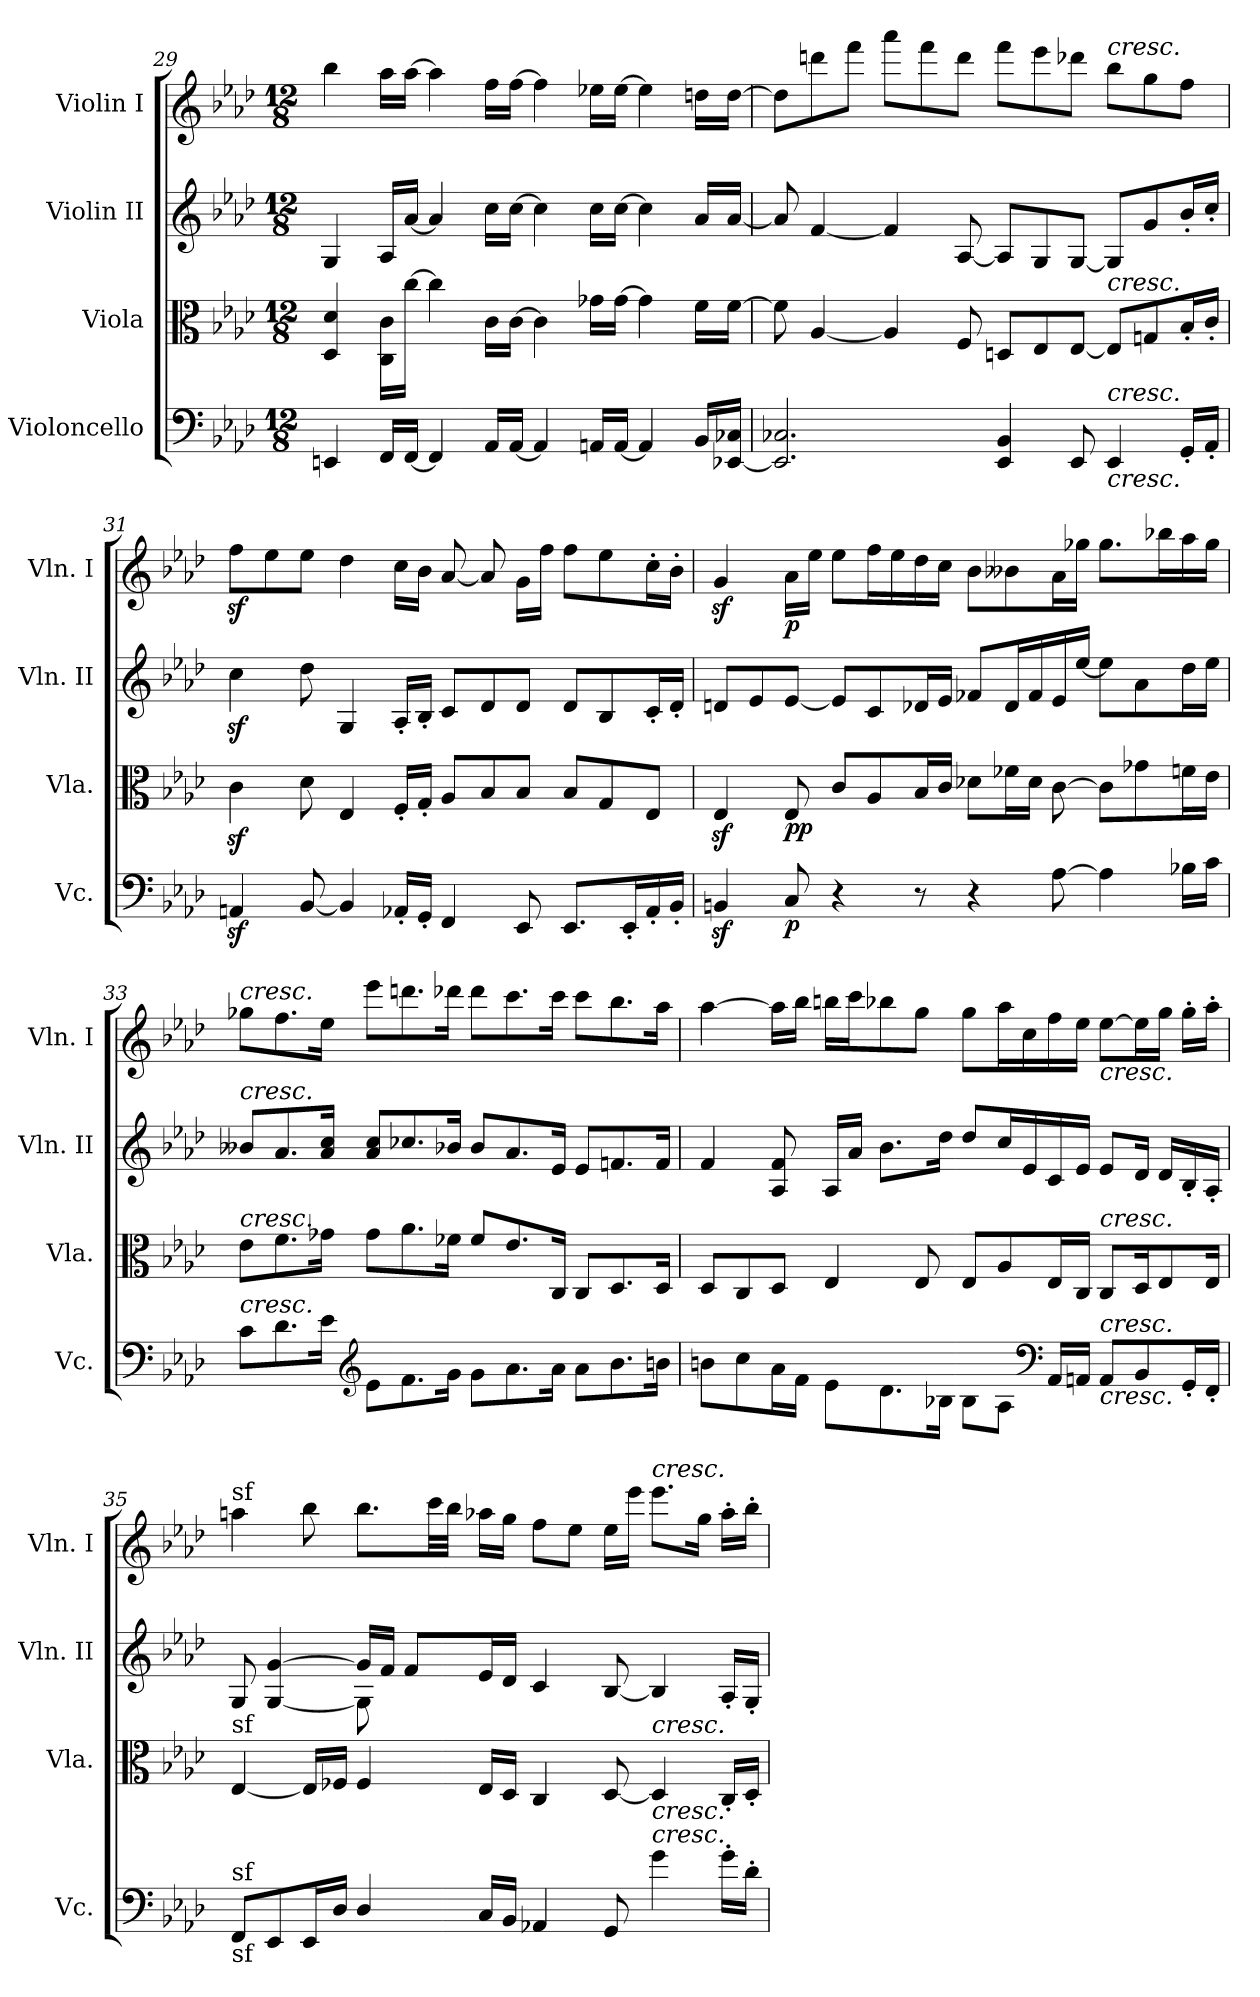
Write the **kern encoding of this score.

**kern	**dynam	**kern	**dynam	**kern	**kern	**dynam
*part4	*part4	*part3	*part3	*part2	*part1	*part1
*staff4	*staff4	*staff3	*staff3	*staff2	*staff1	*staff1
*I"Violoncello	*	*I"Viola	*	*I"Violin II	*I"Violin I	*
*I'Vc.	*	*I'Vla.	*	*I'Vln. II	*I'Vln. I	*
*clefF4	*	*clefC3	*	*clefG2	*clefG2	*
*k[b-e-a-d-]	*	*k[b-e-a-d-]	*	*k[b-e-a-d-]	*k[b-e-a-d-]	*
*A-:	*	*A-:	*	*A-:	*A-:	*
*M12/8	*	*M12/8	*	*M12/8	*M12/8	*
=29	=29	=29	=29	=29	=29	=29
4EEn/	.	4D-/ 4d-/	.	4G/	4bb-\	.
16FF/LL	.	16C\ 16c\LL	.	16A-/LL	16aa-\LL	.
[16FF/JJ	.	[16cc\JJ	.	[16a-/JJ	[16aa-\JJ	.
4FF/]	.	4cc\]	.	4a-/]	4aa-\]	.
16AA-/LL	.	16c\LL	.	16cc\LL	16ff\LL	.
[16AA-/JJ	.	[16c\JJ	.	[16cc\JJ	[16ff\JJ	.
4AA-/]	.	4c\]	.	4cc\]	4ff\]	.
16AAn/LL	.	16g-X\LL	.	16cc\LL	16ee-X\LL	.
[16AA/JJ	.	[16g-\JJ	.	[16cc\JJ	[16ee-\JJ	.
4AA/]	.	4g-\]	.	4cc\]	4ee-\]	.
16BB-/LL	.	16f\LL	.	16a-/LL	16ddn\LL	.
[16EE-X/ 16C-X/JJ	.	[16f\JJ	.	[16a-/JJ	[16dd\JJ	.
=30	=30	=30	=30	=30	=30	=30
2.EE-/] 2.C-X/	.	8f\]	.	8a-/]	8dd\L]	.
.	.	[4A-/	.	[4f/	8dddn\	.
.	.	.	.	.	8fff\J	.
.	.	4A-/]	.	4f/]	8aaa-\L	.
.	.	.	.	.	8fff\	.
.	.	8F/	.	[8A-/	8ddd\J	.
4EE-/ 4BB-/	.	8Dn/L	.	8A-/L]	8fff\L	.
.	.	8E-/	.	8G/	8eee-\	.
8EE-/	.	[8E-/J	.	[8G/J	8ddd-X\J	.
!	!	!	!	!	!LO:TX:a:i:t=cresc.	!
!	!	!LO:TX:a:i:t=cresc.	!	!	!	!
!LO:TX:b:i:t=cresc.	!	!	!	!	!	!
!LO:TX:a:i:t=cresc.	!	!	!	!	!	!
4EE-/	.	8E-/L]	.	8G/L]	8bb-\L	.
.	.	8Gn/	.	8g/	8gg\	.
16GG'/LL	.	16B-'/L	.	16b-'/L	8ff\J	.
16AA-'/JJ	.	16c'/JJ	.	16cc'/JJ	.	.
=31	=31	=31	=31	=31	=31	=31
4AAnz</	.	4cz<\	.	4ccz<\	8ffz<\L	.
.	.	.	.	.	8ee-\	.
[8BB-/	.	8d-\	.	8dd-\	8ee-\J	.
4BB-/]	.	4E-/	.	4G/	4dd-\	.
16AA-X'/LL	.	16F'/LL	.	16A-'/LL	16cc\LL	.
16GG'/JJ	.	16G'/JJ	.	16B-'/JJ	16b-\JJ	.
4FF/	.	8A-/L	.	8c/L	[8a-/	.
.	.	8B-/	.	8d-/	8a-/]	.
8EE-/	.	8B-/J	.	8d-/J	16g\LL	.
.	.	.	.	.	16ff\JJ	.
8.EE-/L	.	8B-/L	.	8d-/L	8ff\L	.
.	.	8G/	.	8B-/	8ee-\	.
16EE-'/L	.	.	.	.	.	.
16AA-'/	.	8E-/J	.	16c'/L	16cc'\L	.
16BB-'/JJ	.	.	.	16d-'/JJ	16b-'\JJ	.
=32	=32	=32	=32	=32	=32	=32
4BBnz</	.	4E-z</	.	8dn/L	4gz</	.
.	.	.	.	8e-/	.	.
!	!LO:DY:b	!	!LO:DY:b	!	!	!
!	!	!	!LO:DY:n=1:b	!	!	!LO:DY:b
8C/	p	8E-/	p p	[8e-/J	16a-\LL	p
.	.	.	.	.	16ee-\JJ	.
4r	.	8c/L	.	8e-/L]	8ee-\L	.
.	.	8A-/	.	8c/	16ff\L	.
.	.	.	.	.	16ee-\	.
8r	.	16B-/L	.	16d-X/L	16dd-\	.
.	.	16c/JJ	.	16e-/JJ	16cc\JJ	.
4r	.	8d-X\L	.	8f-X/L	8b-\L	.
.	.	16f-X\L	.	16d-/L	8b--X\	.
.	.	16d-\JJ	.	16f-/	.	.
[8A-\	.	[8c\	.	16e-/	16a-\L	.
.	.	.	.	[16ee-/JJ	16gg-X\JJ	.
4A-\]	.	8c\L]	.	8ee-\L]	8.gg-\L	.
.	.	8g-X\	.	8a-\	.	.
.	.	.	.	.	16bb-X\L	.
16B-X\LL	.	16fn\L	.	16dd-\L	16aa-\	.
16c\JJ	.	16e-\JJ	.	16ee-\JJ	16gg-\JJ	.
=33	=33	=33	=33	=33	=33	=33
!	!	!	!	!	!LO:TX:a:i:t=cresc.	!
!	!	!	!	!LO:TX:a:i:t=cresc.	!	!
!	!	!LO:TX:a:i:t=cresc.	!	!	!	!
!LO:TX:a:i:t=cresc.	!	!	!	!	!	!
8c\L	.	8e-\L	.	8b--X/L	8gg-X\L	.
8.d-\	.	8.f\	.	8.a-/	8.ff\	.
16e-\Jk	.	16g-X\Jk	.	16a-/ 16cc/Jk	16ee-\Jk	.
*clefG2	*	*	*	*	*	*
8e-\L	.	8g-\L	.	8a-/ 8cc/L	8eee-\L	.
8.f\	.	8.a-\	.	8.cc-X/	8.dddn\	.
16g\Jk	.	16f-X\Jk	.	16b-X/Jk	16ddd-X\Jk	.
8g\L	.	8f-/L	.	8b-/L	8ddd-\L	.
8.a-\	.	8.e-/	.	8.a-/	8.ccc\	.
16a-\Jk	.	16C/Jk	.	16e-/Jk	16ccc\Jk	.
8a-\L	.	8C/L	.	8e-/L	8ccc\L	.
8.b-\	.	8.D-/	.	8.fn/	8.bb-\	.
16bn\Jk	.	16D-/Jk	.	16f/Jk	16aa-\Jk	.
=34	=34	=34	=34	=34	=34	=34
8bn\L	.	8D-/L	.	4f/	[4aa-\	.
8cc\	.	8C/	.	.	.	.
16a-\L	.	8D-/J	.	8A-/ 8f/	16aa-\LL]	.
16f\JJ	.	.	.	.	16bb-\JJ	.
8e-\L	.	4E-/	.	16A-/LL	16bbn\LL	.
.	.	.	.	16a-/JJ	16ccc\J	.
8.d-\	.	.	.	8.b-\L	8bb-X\	.
.	.	8E-/	.	.	8gg\J	.
16B-X\Jk	.	.	.	16dd-\Jk	.	.
8B-\L	.	8E-/L	.	8dd-/L	8gg\L	.
8A-\J	.	8A-/	.	16cc/L	16aa-\L	.
.	.	.	.	16e-/	16cc\	.
*clefF4	*	*	*	*	*	*
16AA-/LL	.	16E-/L	.	16c/	16ff\	.
16AAn/JJ	.	16C/JJ	.	16e-/JJ	16ee-\JJ	.
!	!	!	!	!	!LO:TX:b:i:t=cresc.	!
!	!	!LO:TX:a:i:t=cresc.	!	!	!	!
!LO:TX:a:i:t=cresc.	!	!	!	!	!	!
!LO:TX:b:i:t=cresc.	!	!	!	!	!	!
8AA/L	.	8C/L	.	8e-/L	[8ee-\L	.
8BB-/	.	16D-/K	.	16d-/Jk	16ee-\L]	.
.	.	8E-/	.	16d-/LL	16gg\JJ	.
16GG'/L	.	.	.	16B-'/	16gg'\LL	.
16FF'/JJ	.	16E-/Jk	.	16A-'/JJ	16aa-'\JJ	.
=35	=35	=35	=35	=35	=35	=35
*	*	*	*	*^	*	*
!	!	!	!	!	!	!LO:TX:a:t=sf	!
!	!	!LO:TX:a:t=sf	!	!	!	!	!
!LO:TX:a:t=sf	!	!	!	!	!	!	!
!LO:TX:b:t=sf	!	!	!	!	!	!	!
8FF/L	.	[4E-/	.	8G/	4.ryy	4aan\	.
8EE-/	.	.	.	[4G/ [4g/	.	.	.
16EE-/L	.	16E-/LL]	.	.	.	8bb-\	.
16D-/JJ	.	16F-X/JJ	.	.	.	.	.
4D-/	.	4F-/	.	16g/LL]	8G\]	8.bb-\L	.
.	.	.	.	16f/JJ	.	.	.
.	.	.	.	8f/L	1ryy	.	.
.	.	.	.	.	.	32ccc\LL	.
.	.	.	.	.	.	32bb-\JJJ	.
16C/LL	.	16E-/LL	.	16e-/L	.	16aa-X\LL	.
16BB-/JJ	.	16D-/JJ	.	16d-/JJ	.	16gg\JJ	.
4AA-X/	.	4C/	.	4c/	.	8ff\L	.
.	.	.	.	.	.	8ee-\J	.
8GG/	.	[8D-/	.	[8B-/	.	16ee-\LL	.
.	.	.	.	.	.	16eee-\JJ	.
!	!	!	!	!	!	!LO:TX:a:i:t=cresc.	!
!	!	!LO:TX:a:i:t=cresc.	!	!	!	!	!
!	!	!LO:TX:b:i:t=cresc.	!	!	!	!	!
!LO:TX:a:i:t=cresc.	!	!	!	!	!	!	!
4g\	.	4D-/]	.	4B-/]	.	8.eee-\L	.
.	.	.	.	.	.	16gg\Jk	.
16g'\LL	.	16C'/LL	.	16A-'/LL	.	16aa-'\LL	.
16d-'\JJ	.	16D-'/JJ	.	16G'/JJ	.	16bb-'\JJ	.
*	*	*	*	*v	*v	*	*
=	=	=	=	=	=	=
*-	*-	*-	*-	*-	*-	*-
